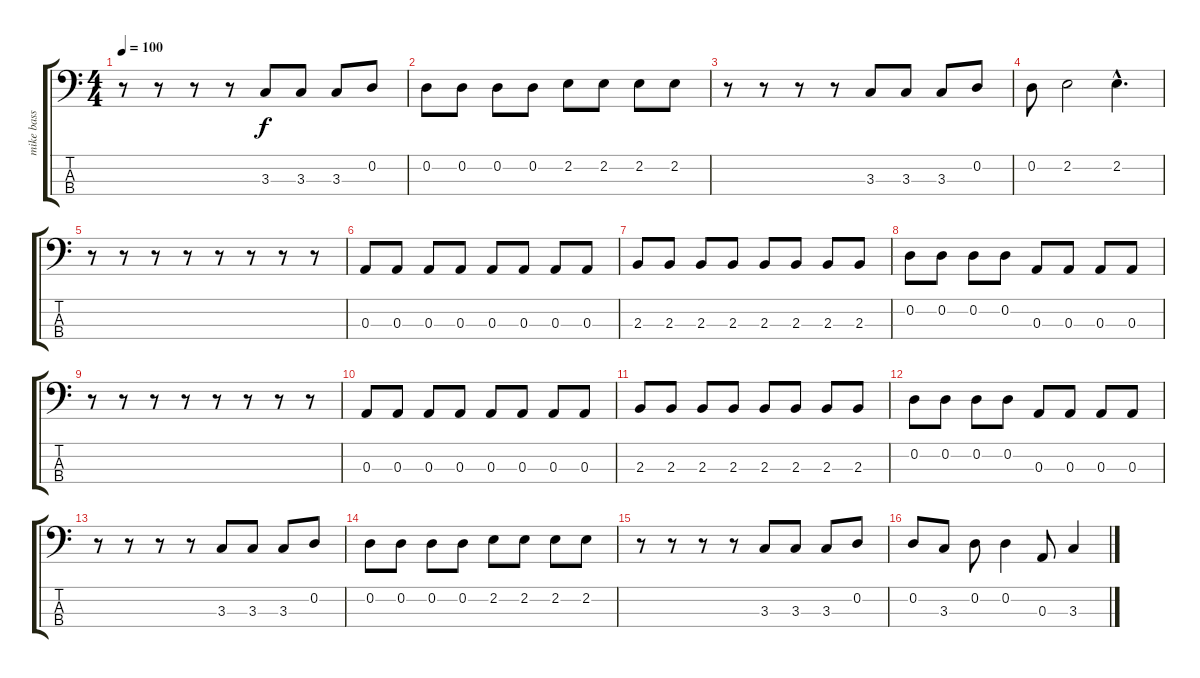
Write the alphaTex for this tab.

\track ("mike bass" "mike bass") {instrument electricbassfinger}
\staff {score tabs}
\tuning (G2 D2 A1 E1) {hide}
\ts (4 4)
\tempo 100
\clef f4
\ks c
r.8{dy f} r.8 r.8 r.8 3.3.8 3.3.8 3.3.8 0.2.8 |
0.2.8 0.2.8 0.2.8 0.2.8 2.2.8 2.2.8 2.2.8 2.2.8 |
r.8 r.8 r.8 r.8 3.3.8 3.3.8 3.3.8 0.2.8 |
0.2.8 2.2.2 2.2{hac}.4{d} |
r.8 r.8 r.8 r.8 r.8 r.8 r.8 r.8 |
0.3.8 0.3.8 0.3.8 0.3.8 0.3.8 0.3.8 0.3.8 0.3.8 |
2.3.8 2.3.8 2.3.8 2.3.8 2.3.8 2.3.8 2.3.8 2.3.8 |
0.2.8 0.2.8 0.2.8 0.2.8 0.3.8 0.3.8 0.3.8 0.3.8 |
r.8 r.8 r.8 r.8 r.8 r.8 r.8 r.8 |
0.3.8 0.3.8 0.3.8 0.3.8 0.3.8 0.3.8 0.3.8 0.3.8 |
2.3.8 2.3.8 2.3.8 2.3.8 2.3.8 2.3.8 2.3.8 2.3.8 |
0.2.8 0.2.8 0.2.8 0.2.8 0.3.8 0.3.8 0.3.8 0.3.8 |
r.8 r.8 r.8 r.8 3.3.8 3.3.8 3.3.8 0.2.8 |
0.2.8 0.2.8 0.2.8 0.2.8 2.2.8 2.2.8 2.2.8 2.2.8 |
r.8 r.8 r.8 r.8 3.3.8 3.3.8 3.3.8 0.2.8 |
0.2.8 3.3.8 0.2.8 0.2.4 0.3.8 3.3.4
